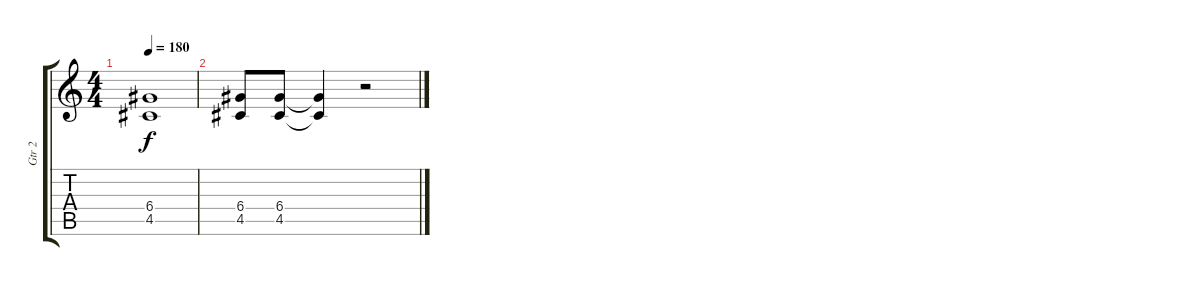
\track ("Gtr 2" "Gtr 2") {instrument distortionguitar}
\staff {score tabs}
\tuning (E4 B3 G3 D3 A2 E2) {hide}
\ts (4 4)
\tempo 180
\clef g2
\ks c
(6.4{t} 4.5{t}).1{dy f} |
(6.4 4.5).8 (6.4 4.5).8 (6.4{t} 4.5{t}).4 r.2
